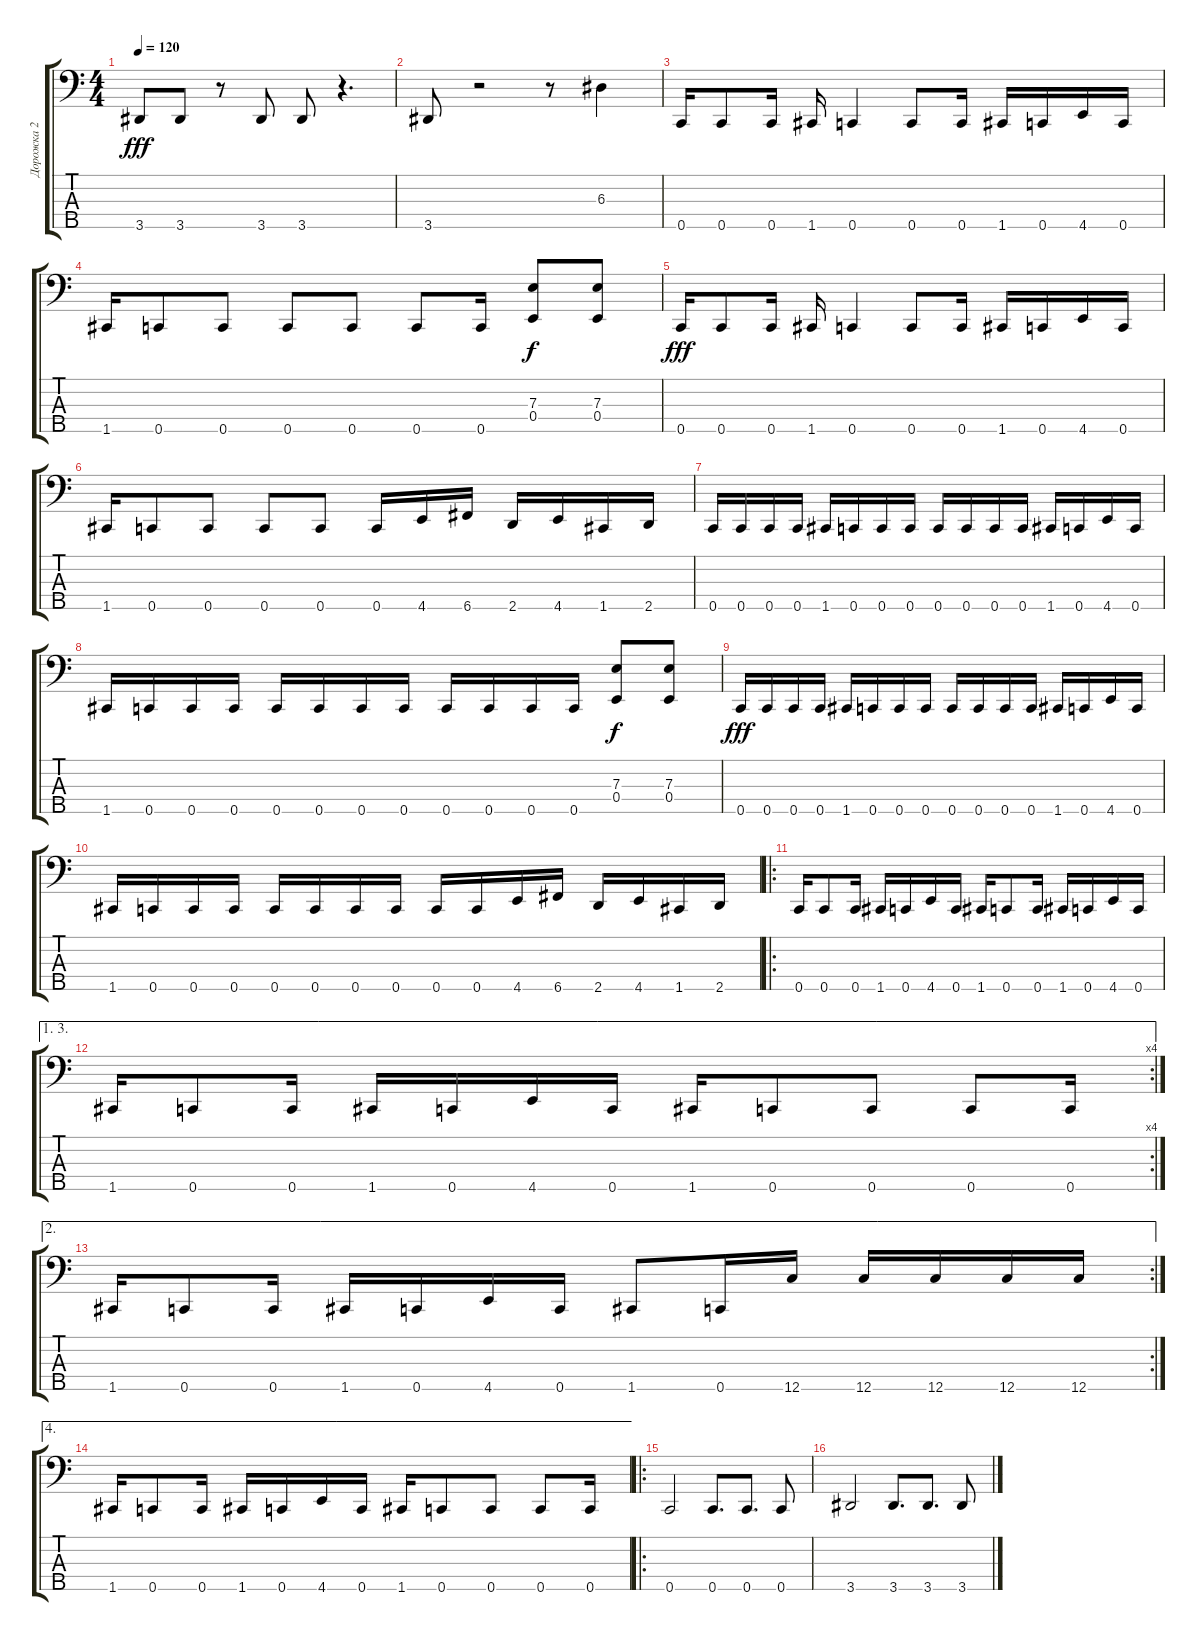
\track ("Дорожка 2" "Дорожка 2") {instrument electricbasspick}
\staff {score tabs}
\tuning (G2 D2 A1 E1 C1) {hide}
\ts (4 4)
\tempo 120
\clef f4
\ks c
3.5.8{dy fff} 3.5.8 r.8 3.5.8 3.5.8 r.4{d} |
3.5.8 r.2 r.8 6.3.4{instrument slapbass1} |
0.5.16{instrument electricbasspick} 0.5.8 0.5.16 1.5.16 0.5.4 0.5.8 0.5.16 1.5.16 0.5.16 4.5.16 0.5.16 |
1.5.16 0.5.8 0.5.8 0.5.8 0.5.8 0.5.8 0.5.16 (7.3 0.4).8{dy f} (7.3 0.4).8 |
0.5.16{dy fff} 0.5.8 0.5.16 1.5.16 0.5.4 0.5.8 0.5.16 1.5.16 0.5.16 4.5.16 0.5.16 |
1.5.16 0.5.8 0.5.8 0.5.8 0.5.8 0.5.16 4.5.16 6.5.16 2.5.16 4.5.16 1.5.16 2.5.16 |
0.5.16{instrument electricbasspick} 0.5.16 0.5.16 0.5.16 1.5.16 0.5.16 0.5.16 0.5.16 0.5.16 0.5.16 0.5.16 0.5.16 1.5.16 0.5.16 4.5.16 0.5.16 |
1.5.16 0.5.16 0.5.16 0.5.16 0.5.16 0.5.16 0.5.16 0.5.16 0.5.16 0.5.16 0.5.16 0.5.16 (7.3 0.4).8{dy f} (7.3 0.4).8 |
0.5.16{dy fff instrument electricbasspick} 0.5.16 0.5.16 0.5.16 1.5.16 0.5.16 0.5.16 0.5.16 0.5.16 0.5.16 0.5.16 0.5.16 1.5.16 0.5.16 4.5.16 0.5.16 |
1.5.16 0.5.16 0.5.16 0.5.16 0.5.16 0.5.16 0.5.16 0.5.16 0.5.16 0.5.16 4.5.16 6.5.16 2.5.16 4.5.16 1.5.16 2.5.16 |
\ro
0.5.16{instrument electricbasspick} 0.5.8 0.5.16 1.5.16 0.5.16 4.5.16 0.5.16 1.5.16 0.5.8 0.5.16 1.5.16 0.5.16 4.5.16 0.5.16 |
\ae (1 3)
\rc 4
1.5.16{instrument electricbasspick} 0.5.8 0.5.16 1.5.16 0.5.16 4.5.16 0.5.16 1.5.16 0.5.8 0.5.8 0.5.8 0.5.16 |
\ae 2
\rc 2
1.5.16{instrument electricbasspick} 0.5.8 0.5.16 1.5.16 0.5.16 4.5.16 0.5.16 1.5.8 0.5.16 12.5.16 12.5.16 12.5.16 12.5.16 12.5.16 |
\ae 4
1.5.16{instrument electricbasspick} 0.5.8 0.5.16 1.5.16 0.5.16 4.5.16 0.5.16 1.5.16 0.5.8 0.5.8 0.5.8 0.5.16 |
\ro
0.5.2 0.5.8{d} 0.5.8{d} 0.5.8 |
3.5.2 3.5.8{d} 3.5.8{d} 3.5.8
